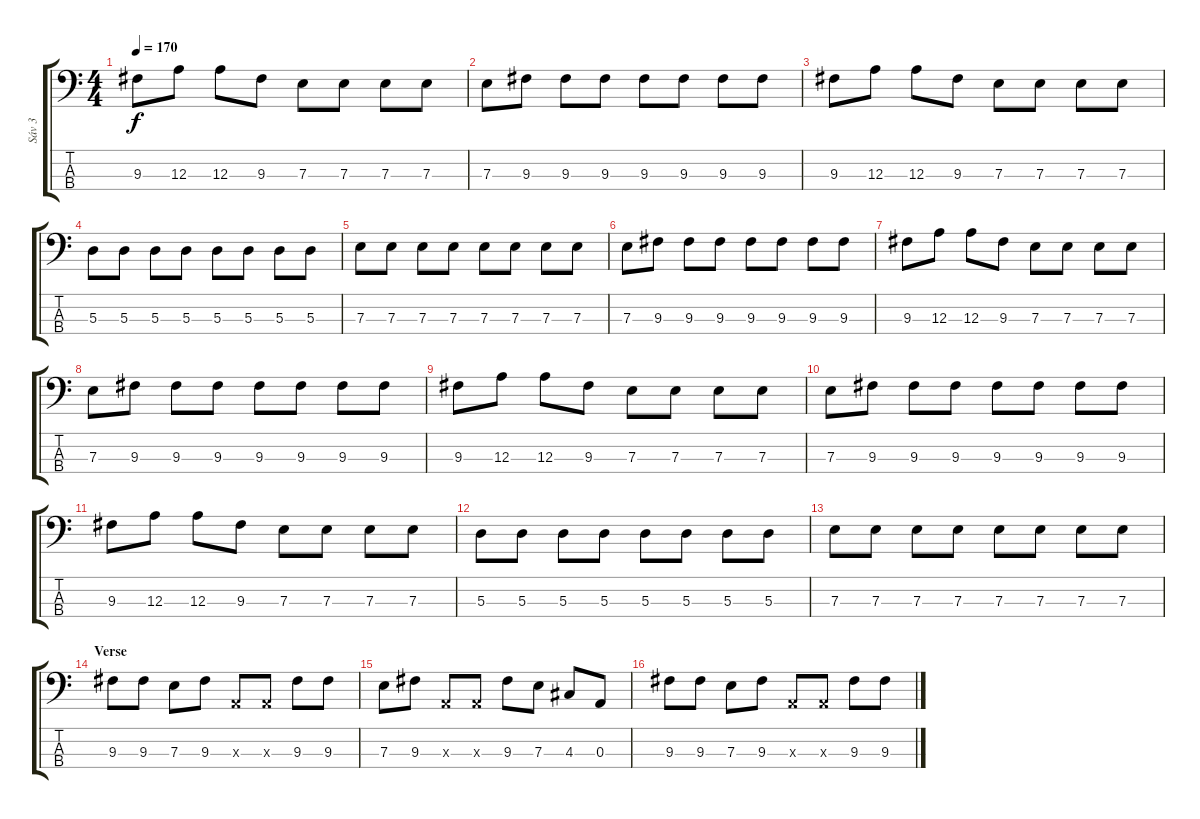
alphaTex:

\track ("Sáv 3" "Sáv 3") {instrument electricbassfinger}
\staff {score tabs}
\tuning (G2 D2 A1 E1) {hide}
\ts (4 4)
\tempo 170
\clef f4
\ks c
9.3.8{dy f} 12.3.8 12.3.8 9.3.8 7.3.8 7.3.8 7.3.8 7.3.8 |
7.3.8 9.3.8 9.3.8 9.3.8 9.3.8 9.3.8 9.3.8 9.3.8 |
9.3.8 12.3.8 12.3.8 9.3.8 7.3.8 7.3.8 7.3.8 7.3.8 |
5.3.8 5.3.8 5.3.8 5.3.8 5.3.8 5.3.8 5.3.8 5.3.8 |
7.3.8 7.3.8 7.3.8 7.3.8 7.3.8 7.3.8 7.3.8 7.3.8 |
7.3.8 9.3.8 9.3.8 9.3.8 9.3.8 9.3.8 9.3.8 9.3.8 |
9.3.8 12.3.8 12.3.8 9.3.8 7.3.8 7.3.8 7.3.8 7.3.8 |
7.3.8 9.3.8 9.3.8 9.3.8 9.3.8 9.3.8 9.3.8 9.3.8 |
9.3.8 12.3.8 12.3.8 9.3.8 7.3.8 7.3.8 7.3.8 7.3.8 |
7.3.8 9.3.8 9.3.8 9.3.8 9.3.8 9.3.8 9.3.8 9.3.8 |
9.3.8 12.3.8 12.3.8 9.3.8 7.3.8 7.3.8 7.3.8 7.3.8 |
5.3.8 5.3.8 5.3.8 5.3.8 5.3.8 5.3.8 5.3.8 5.3.8 |
7.3.8 7.3.8 7.3.8 7.3.8 7.3.8 7.3.8 7.3.8 7.3.8 |
\section ("" "Verse")
9.3.8 9.3.8 7.3.8 9.3.8 0.3{x}.8 0.3{x}.8 9.3.8 9.3.8 |
7.3.8 9.3.8 0.3{x}.8 0.3{x}.8 9.3.8 7.3.8 4.3.8 0.3.8 |
9.3.8 9.3.8 7.3.8 9.3.8 0.3{x}.8 0.3{x}.8 9.3.8 9.3.8
